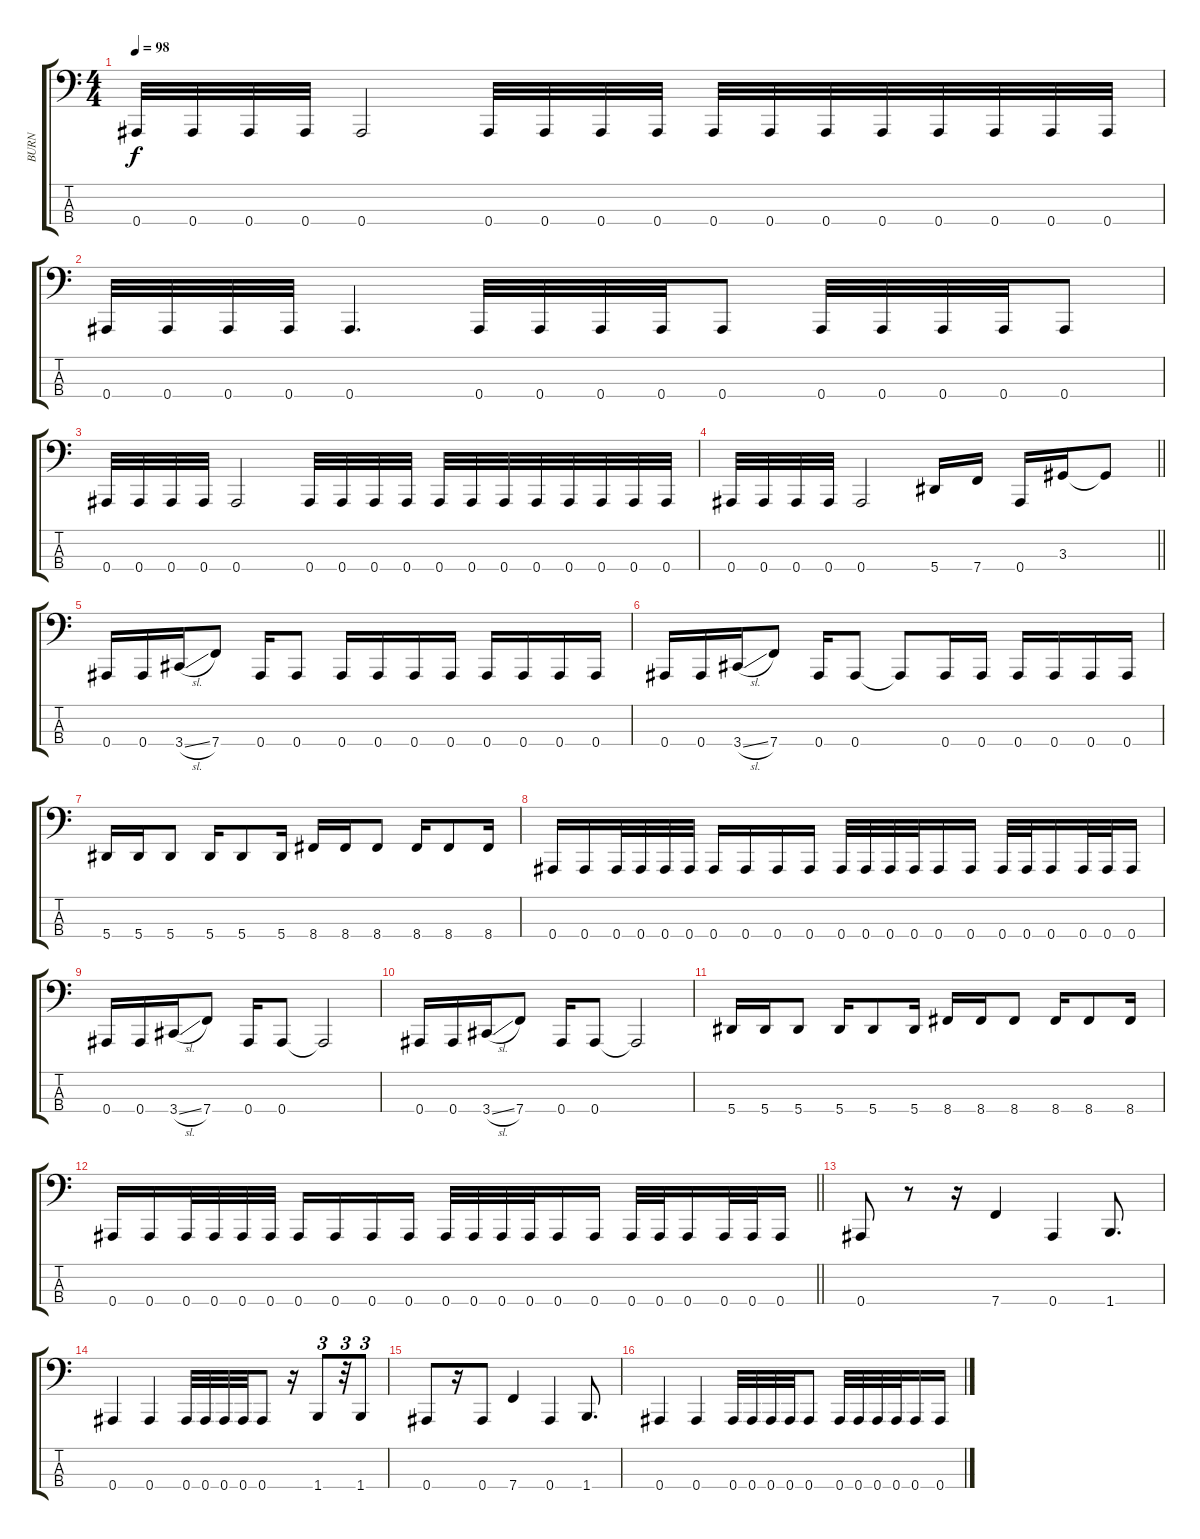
\track ("BURN" "BURN") {instrument slapbass2}
\staff {score tabs}
\tuning (Eb2 Bb1 F1 Bb0) {hide}
\ts (4 4)
\tempo 98
\clef f4
\ks c
0.4.32{dy f} 0.4.32 0.4.32 0.4.32 0.4.2 0.4.32 0.4.32 0.4.32 0.4.32 0.4.32 0.4.32 0.4.32 0.4.32 0.4.32 0.4.32 0.4.32 0.4.32 |
0.4.32 0.4.32 0.4.32 0.4.32 0.4.4{d} 0.4.32 0.4.32 0.4.32 0.4.32 0.4.8 0.4.32 0.4.32 0.4.32 0.4.32 0.4.8 |
0.4.32 0.4.32 0.4.32 0.4.32 0.4.2 0.4.32 0.4.32 0.4.32 0.4.32 0.4.32 0.4.32 0.4.32 0.4.32 0.4.32 0.4.32 0.4.32 0.4.32 |
\barLineRight lightlight
0.4.32 0.4.32 0.4.32 0.4.32 0.4.2 5.4.16 7.4.16 0.4.16 3.3.16 3.3{t}.8 |
0.4.16 0.4.16 3.4{sl}.16 7.4.8 0.4.16 0.4.8 0.4.16 0.4.16 0.4.16 0.4.16 0.4.16 0.4.16 0.4.16 0.4.16 |
0.4.16 0.4.16 3.4{sl}.16 7.4.8 0.4.16 0.4.8 0.4{t}.8 0.4.16 0.4.16 0.4.16 0.4.16 0.4.16 0.4.16 |
5.4.16 5.4.16 5.4.8 5.4.16 5.4.8 5.4.16 8.4.16 8.4.16 8.4.8 8.4.16 8.4.8 8.4.16 |
0.4.16 0.4.16 0.4.32 0.4.32 0.4.32 0.4.32 0.4.16 0.4.16 0.4.16 0.4.16 0.4.32 0.4.32 0.4.32 0.4.32 0.4.16 0.4.16 0.4.32 0.4.32 0.4.16 0.4.32 0.4.32 0.4.16 |
0.4.16 0.4.16 3.4{sl}.16 7.4.8 0.4.16 0.4.8 0.4{t}.2 |
0.4.16 0.4.16 3.4{sl}.16 7.4.8 0.4.16 0.4.8 0.4{t}.2 |
5.4.16 5.4.16 5.4.8 5.4.16 5.4.8 5.4.16 8.4.16 8.4.16 8.4.8 8.4.16 8.4.8 8.4.16 |
\barLineRight lightlight
0.4.16 0.4.16 0.4.32 0.4.32 0.4.32 0.4.32 0.4.16 0.4.16 0.4.16 0.4.16 0.4.32 0.4.32 0.4.32 0.4.32 0.4.16 0.4.16 0.4.32 0.4.32 0.4.16 0.4.32 0.4.32 0.4.16 |
0.4.8 r.8 r.16 7.4.4 0.4.4 1.4.8{d} |
0.4.4 0.4.4 0.4.32 0.4.32 0.4.32 0.4.32 0.4.8 r.16 1.4.8{tu (3 2)} r.32{tu (3 2)} 1.4.8{tu (3 2)} |
0.4.8 r.16 0.4.8 7.4.4 0.4.4 1.4.8{d} |
0.4.4 0.4.4 0.4.32 0.4.32 0.4.32 0.4.32 0.4.8 0.4.32 0.4.32 0.4.32 0.4.32 0.4.16 0.4.16
